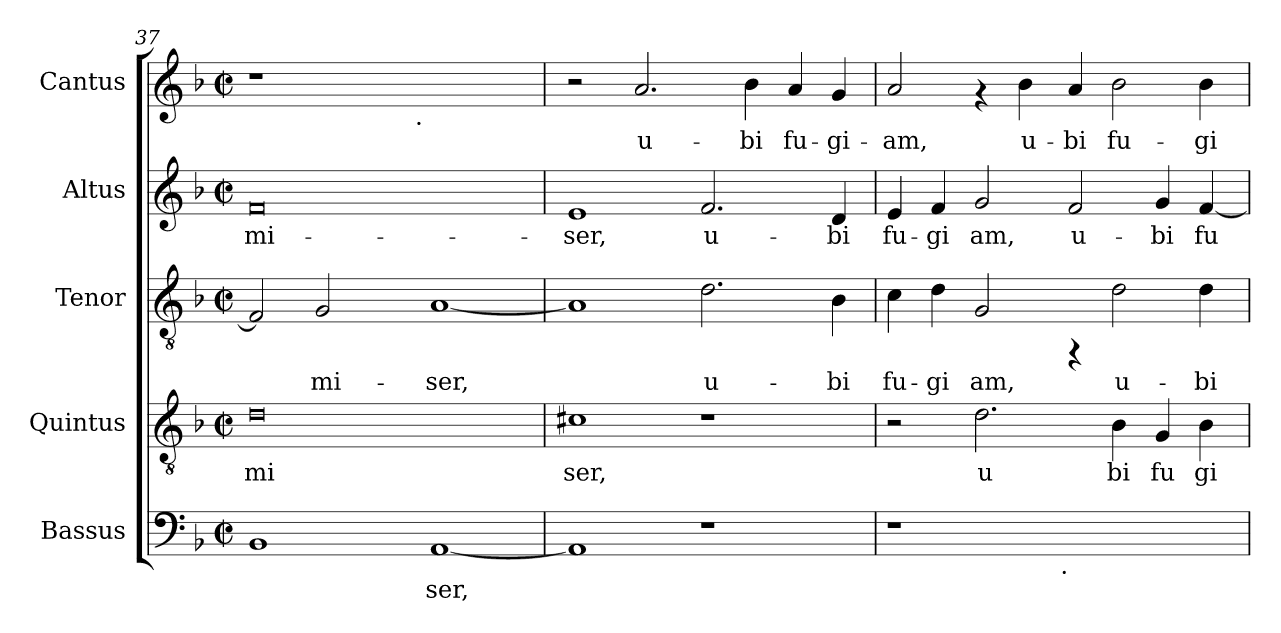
**kern	**text	**kern	**text	**kern	**text	**kern	**text	**kern	**text
*part5	*part5	*part4	*part4	*part3	*part3	*part2	*part2	*part1	*part1
*staff5	*staff5	*staff4	*staff4	*staff3	*staff3	*staff2	*staff2	*staff1	*staff1
*I"Bassus	*	*I"Quintus	*	*I"Tenor	*	*I"Altus	*	*I"Cantus	*
!!LO:PB:g=z
*clefF4	*	*clefGv2	*	*clefGv2	*	*clefG2	*	*clefG2	*
*k[b-]	*	*k[b-]	*	*k[b-]	*	*k[b-]	*	*k[b-]	*
*F:	*	*F:	*	*F:	*	*F:	*	*F:	*
*M2/2	*	*M2/2	*	*M2/2	*	*M2/2	*	*M2/2	*
*met(c|)	*	*met(c|)	*	*met(c|)	*	*met(c|)	*	*met(c|)	*
=37	=37	=37	=37	=37	=37	=37	=37	=37	=37
!	!LO:LY:b	!	!LO:LY:b:cj	!	!LO:LY:b:cj	!	!LO:LY:b:cj	!	!
*	*	*	*	*	*	*	*	*^	*
1BB-	.	0d	mi	2F/]	.	0f	mi-	1r	2ryy	.
!	!	!	!	!	!LO:LY:b:cj	!	!	!	!	!
.	.	.	.	2G/	mi-	.	.	.	4ryy	.
.	.	.	.	.	.	.	.	.	8ryy	.
.	.	.	.	.	.	.	.	.	16ryy	.
.	.	.	.	.	.	.	.	.	64ryy	.
!	!	!	!	!	!	!	!	!	!LO:TX:b:t=.	!
.	.	.	.	.	.	.	.	.	1ryy	.
!	!LO:LY:b	!	!	!	!LO:LY:b:cj	!	!	!	!	!
[<1AA	ser,	.	.	[<1A	-ser,	.	.	1ryy	.	.
.	.	.	.	.	.	.	.	.	32.ryy	.
=38	=38	=38	=38	=38	=38	=38	=38	=38	=38	=38
!	!LO:LY:b	!	!LO:LY:b:cj	!	!LO:LY:b:cj	!	!LO:LY:b:cj	!	!	!
*	*	*	*	*	*	*	*	*v	*v	*
1AA]	.	1c#X	ser,	1A]	.	1e	-ser,	2r	.
!	!	!	!	!	!	!	!	!	!LO:LY:b:cj
.	.	.	.	.	.	.	.	2.a/	u-
!	!	!	!	!	!LO:LY:b:cj	!	!LO:LY:b:cj	!	!
1r	.	1r	.	2.d\	u-	2.f/	u-	.	.
!	!	!	!	!	!	!	!	!	!LO:LY:b:cj
.	.	.	.	.	.	.	.	4b-\	-bi
!	!	!	!	!	!	!	!	!	!LO:LY:b:cj
.	.	.	.	.	.	.	.	4a/	fu-
!	!	!	!	!	!LO:LY:b:cj	!	!LO:LY:b:cj	!	!LO:LY:b:cj
.	.	.	.	4B-\	-bi	4d/	-bi	4g/	-gi-
=39	=39	=39	=39	=39	=39	=39	=39	=39	=39
!	!	!	!	!	!LO:LY:b:cj	!	!LO:LY:b:cj	!	!LO:LY:b:cj
*^	*	*	*	*	*	*	*	*	*
1r	2ryy	.	2r	.	4c\	fu-	4e/	fu-	2a/	-am,
!	!	!	!	!	!	!LO:LY:b:cj	!	!LO:LY:b:cj	!	!
.	.	.	.	.	4d\	-gi	4f/	-gi	.	.
!	!	!	!	!LO:LY:b:cj	!	!LO:LY:b:cj	!	!LO:LY:b:cj	!	!
.	4ryy	.	2.d\	u	2G/	am,	2g/	am,	4rf	.
!	!	!	!	!	!	!	!	!	!	!LO:LY:b:cj
.	8...ryy	.	.	.	.	.	.	.	4b-\	u-
!	!LO:TX:b:t=.	!	!	!	!	!	!	!	!	!
.	1ryy	.	.	.	.	.	.	.	.	.
!	!	!	!	!	!	!	!	!LO:LY:b:cj	!	!LO:LY:b:cj
1ryy	.	.	.	.	4rFF	.	2f/	u-	4a/	-bi
!	!	!	!	!LO:LY:b:cj	!	!LO:LY:b:cj	!	!	!	!LO:LY:b:cj
.	.	.	4B-\	bi	2d\	u-	.	.	2b-\	fu-
!	!	!	!	!LO:LY:b:cj	!	!	!	!LO:LY:b:cj	!	!
.	.	.	4G/	fu	.	.	4g/	-bi	.	.
!	!	!	!	!LO:LY:b:cj	!	!LO:LY:b:cj	!	!LO:LY:b:cj	!	!LO:LY:b:cj
.	.	.	4B-\	gi	4d\	-bi	[<4f/	fu-	4b-\	-gi-
.	64ryy	.	.	.	.	.	.	.	.	.
*v	*v	*	*	*	*	*	*	*	*	*
=	=	=	=	=	=	=	=	=	=
*-	*-	*-	*-	*-	*-	*-	*-	*-	*-
